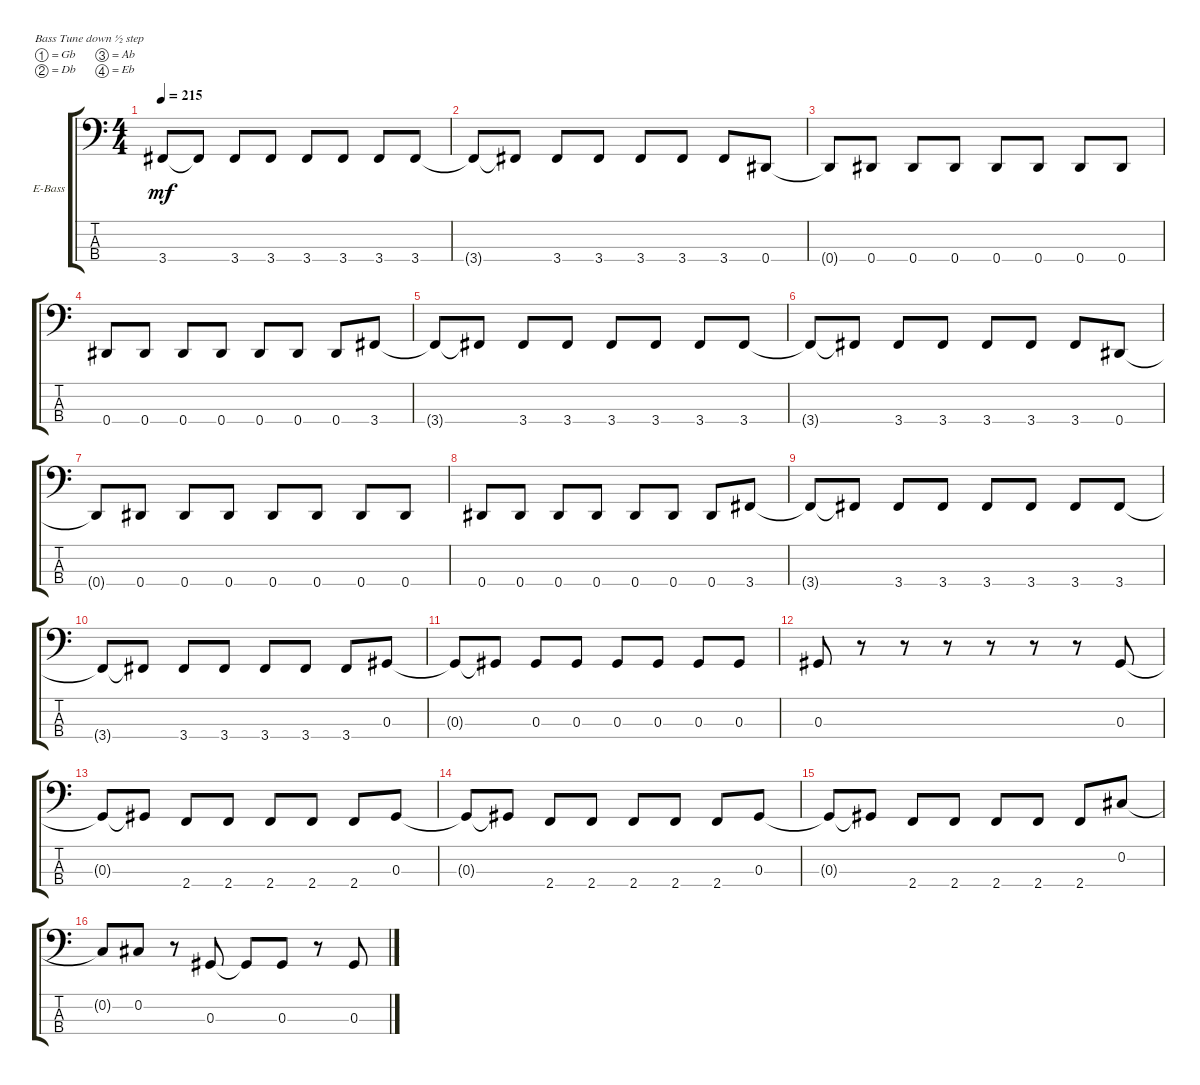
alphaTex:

\bracketExtendMode groupsimilarinstruments
\firstSystemTrackNameOrientation horizontal
\otherSystemsTrackNameOrientation horizontal
\track ("Electric Bass" "E-Bass") {instrument electricbassfinger}
\staff {score tabs}
\tuning (Gb2 Db2 Ab1 Eb1)
\ts (4 4)
\tempo 215
\clef f4
\ks c
3.4{t}.8{dy mf} 3.4{t}.8 3.4.8 3.4.8 3.4.8 3.4.8 3.4.8 3.4.8 |
3.4{t}.8 3.4{t}.8 3.4.8 3.4.8 3.4.8 3.4.8 3.4.8 0.4.8 |
0.4{t}.8 0.4.8 0.4.8 0.4.8 0.4.8 0.4.8 0.4.8 0.4.8 |
0.4.8 0.4.8 0.4.8 0.4.8 0.4.8 0.4.8 0.4.8 3.4.8 |
3.4{t}.8 3.4{t}.8 3.4.8 3.4.8 3.4.8 3.4.8 3.4.8 3.4.8 |
3.4{t}.8 3.4{t}.8 3.4.8 3.4.8 3.4.8 3.4.8 3.4.8 0.4.8 |
0.4{t}.8 0.4.8 0.4.8 0.4.8 0.4.8 0.4.8 0.4.8 0.4.8 |
0.4.8 0.4.8 0.4.8 0.4.8 0.4.8 0.4.8 0.4.8 3.4.8 |
3.4{t}.8 3.4{t}.8 3.4.8 3.4.8 3.4.8 3.4.8 3.4.8 3.4.8 |
3.4{t}.8 3.4{t}.8 3.4.8 3.4.8 3.4.8 3.4.8 3.4.8 0.3.8 |
0.3{t}.8 0.3{t}.8 0.3.8 0.3.8 0.3.8 0.3.8 0.3.8 0.3.8 |
0.3.8 r.8 r.8 r.8 r.8 r.8 r.8 0.3.8 |
0.3{t}.8 0.3{t}.8 2.4.8 2.4.8 2.4.8 2.4.8 2.4.8 0.3.8 |
0.3{t}.8 0.3{t}.8 2.4.8 2.4.8 2.4.8 2.4.8 2.4.8 0.3.8 |
0.3{t}.8 0.3{t}.8 2.4.8 2.4.8 2.4.8 2.4.8 2.4.8 0.2.8 |
0.2{t}.8 0.2.8 r.8 0.3.8 0.3{t}.8 0.3.8 r.8 0.3.8
